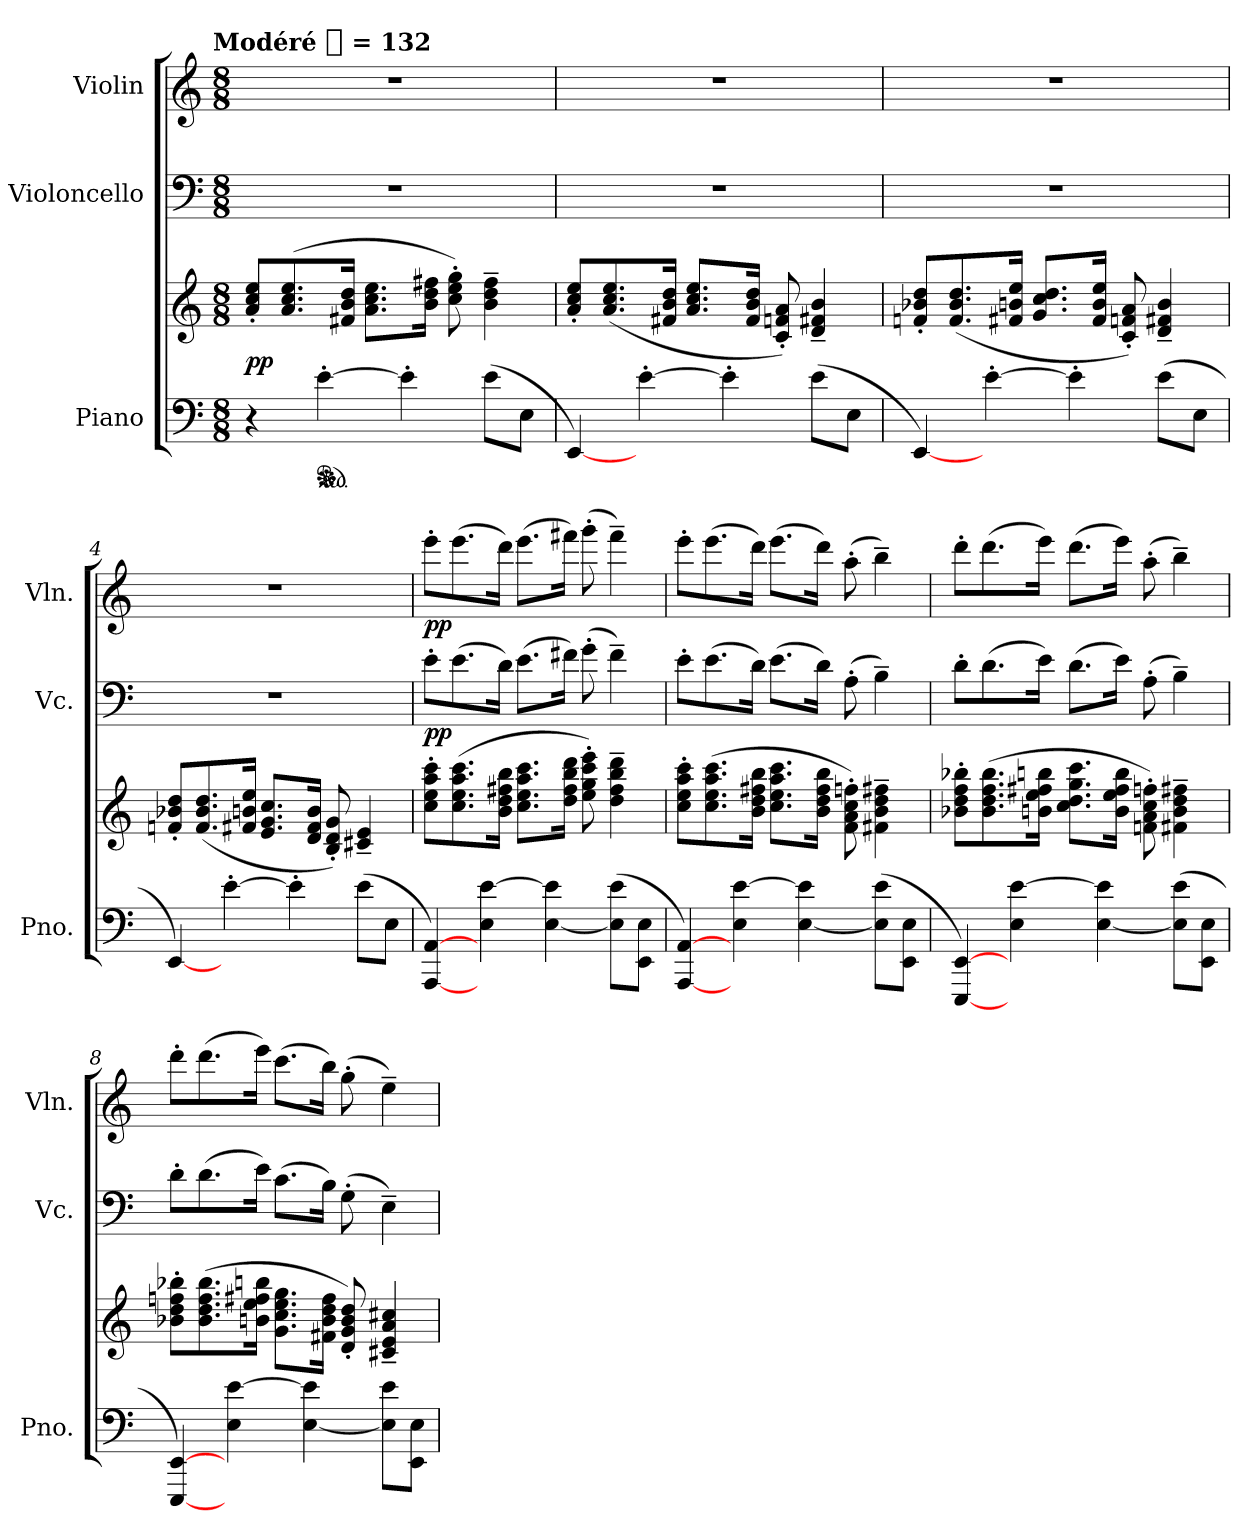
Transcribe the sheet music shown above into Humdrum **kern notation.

**kern	**kern	**dynam	**kern	**dynam	**kern	**dynam
*part3	*part3	*part3	*part2	*part2	*part1	*part1
*staff4	*staff3	*staff3/4	*staff2	*staff2	*staff1	*staff1
*I"Piano	*	*	*I"Violoncello	*	*I"Violin	*
*I'Pno.	*	*	*I'Vc.	*	*I'Vln.	*
*clefF4	*clefG2	*	*clefF4	*	*clefG2	*
*k[]	*k[]	*	*k[]	*	*k[]	*
*C:	*C:	*	*C:	*	*C:	*
!!LO:TX:omd:t=Modéré [8th] = 132
*M8/8	*M8/8	*	*M8/8	*	*M8/8	*
*MM66	*MM66	*	*MM66	*	*MM66	*
=1	=1	=1	=1	=1	=1	=1
4r	8a'>/ 8cc'>/ 8ee'>/L	pp	1r	.	1r	.
.	(8.a 8.cc 8.ee	.	.	.	.	.
*ped	*	*	*	*	*	*
*Xped	*	*	*	*	*	*
[4e'	.	.	.	.	.	.
.	16f#X 16b 16ddJk	.	.	.	.	.
.	8.a 8.cc 8.eeL	.	.	.	.	.
4e']	.	.	.	.	.	.
.	16b 16dd 16ff#XJk	.	.	.	.	.
.	8cc' 8ee' 8gg')	.	.	.	.	.
(>8eL	4b~ 4dd~ 4ff#~	.	.	.	.	.
8EJ	.	.	.	.	.	.
=2	=2	=2	=2	=2	=2	=2
[4EE)	8a'>/ 8cc'>/ 8ee'>/L	.	1r	.	1r	.
.	(>8.a 8.cc 8.ee	.	.	.	.	.
[4e'	.	.	.	.	.	.
.	16f#X 16b 16ddJk	.	.	.	.	.
.	8.a/ 8.cc/ 8.ee/L	.	.	.	.	.
4e']	.	.	.	.	.	.
.	16f# 16b 16ddJk	.	.	.	.	.
.	8c'> 8fn'> 8a'>)	.	.	.	.	.
(>8eL	4d~> 4f#X~> 4b~>	.	.	.	.	.
8EJ	.	.	.	.	.	.
=3	=3	=3	=3	=3	=3	=3
[4EE)	8fn'>/ 8b-X'>/ 8dd'>/L	.	1r	.	1r	.
.	(>8.f 8.b- 8.dd	.	.	.	.	.
[4e'	.	.	.	.	.	.
.	16f#X 16bn 16eeJk	.	.	.	.	.
.	8.g/ 8.cc/ 8.dd/L	.	.	.	.	.
4e']	.	.	.	.	.	.
.	16f# 16b 16eeJk	.	.	.	.	.
.	8c'> 8fn'> 8a'>)	.	.	.	.	.
(>8eL	4d~> 4f#X~> 4b~>	.	.	.	.	.
8EJ	.	.	.	.	.	.
=4	=4	=4	=4	=4	=4	=4
[4EE)	8fn'>/ 8b-X'>/ 8dd'>/L	.	1r	.	1r	.
.	(>8.f 8.b- 8.dd	.	.	.	.	.
[4e'	.	.	.	.	.	.
.	16f#X 16bn 16eeJk	.	.	.	.	.
.	8.e 8.g 8.ccL	.	.	.	.	.
4e']	.	.	.	.	.	.
.	16d 16f# 16bJk	.	.	.	.	.
.	8B'> 8d'> 8g'>)	.	.	.	.	.
(>8eL	4c#X~> 4e~>	.	.	.	.	.
8EJ	.	.	.	.	.	.
=5	=5	=5	=5	=5	=5	=5
[4AAA [<4AA)	8cc' 8ee' 8aa' 8ccc'L	.	8e'L	pp	8eee'L	pp
.	(8.cc 8.ee 8.aa 8.ccc	.	(8.e	.	(8.eee	.
4E [4e	.	.	.	.	.	.
.	16b 16dd 16ff#X 16bbJk	.	16dJk)	.	16dddJk)	.
.	8.cc 8.ee 8.aa 8.cccL	.	(8.eL	.	(8.eeeL	.
[4E 4e]	.	.	.	.	.	.
.	16dd 16ff# 16bb 16dddJk	.	16f#XJk)	.	16fff#XJk)	.
.	8ee' 8gg' 8ccc' 8eee')	.	(8g'	.	(8ggg'	.
(>8E] 8eL	4dd~ 4ff#~ 4bb~ 4ddd~	.	4f#~)	.	4fff#~)	.
8EE 8EJ	.	.	.	.	.	.
=6	=6	=6	=6	=6	=6	=6
[4AAA [<4AA)	8cc' 8ee' 8aa' 8ccc'L	.	8e'L	.	8eee'L	.
.	(8.cc 8.ee 8.aa 8.ccc	.	(8.e	.	(8.eee	.
4E [4e	.	.	.	.	.	.
.	16b 16dd 16ff#X 16bbJk	.	16dJk)	.	16dddJk)	.
.	8.cc 8.ee 8.aa 8.cccL	.	(8.eL	.	(8.eeeL	.
[4E 4e]	.	.	.	.	.	.
.	16b 16dd 16ff# 16bbJk	.	16dJk)	.	16dddJk)	.
.	8f' 8a' 8cc' 8ffn')	.	(8A'	.	(8aa'	.
(>8E] 8eL	4f#X~ 4b~ 4dd~ 4ff#X~	.	4B~)	.	4bb~)	.
8EE 8EJ	.	.	.	.	.	.
=7	=7	=7	=7	=7	=7	=7
[4EEE [<4EE)	8b-X' 8dd' 8ff' 8bb-X'L	.	8d'L	.	8ddd'L	.
.	(8.b- 8.dd 8.ff 8.bb-	.	(8.d	.	(8.ddd	.
4E [4e	.	.	.	.	.	.
.	16bn 16ee 16ff#X 16bbnJk	.	16eJk)	.	16eeeJk)	.
.	8.cc 8.dd 8.gg 8.cccL	.	(8.dL	.	(8.dddL	.
[4E 4e]	.	.	.	.	.	.
.	16b 16ee 16ff# 16bbJk	.	16eJk)	.	16eeeJk)	.
.	8fn' 8a' 8cc' 8ffn')	.	(8A'	.	(8aa'	.
(>8E] 8eL	4f#X~ 4b~ 4dd~ 4ff#X~	.	4B~)	.	4bb~)	.
8EE 8EJ	.	.	.	.	.	.
=8	=8	=8	=8	=8	=8	=8
[4EEE [<4EE)	8b-X' 8dd' 8ffn' 8bb-X'L	.	8d'L	.	8ddd'L	.
.	(>8.b- 8.dd 8.ff 8.bb-	.	(8.d	.	(8.ddd	.
4E [4e	.	.	.	.	.	.
.	16bn 16ee 16ff#X 16bbnJk	.	16eJk)	.	16eeeJk)	.
.	8.g 8.cc 8.ee 8.ggL	.	(8.cL	.	(8.cccL	.
[4E 4e]	.	.	.	.	.	.
.	16f#X 16b 16dd 16ff#Jk	.	16BJk)	.	16bbJk)	.
.	8d'> 8g'> 8b'> 8dd'>)	.	(8G'	.	(8gg'	.
8E] 8eL	4c#X~ 4e~ 4a~ 4cc#X~	.	4E~)	.	4ee~)	.
8EE 8EJ	.	.	.	.	.	.
=	=	=	=	=	=	=
*-	*-	*-	*-	*-	*-	*-
